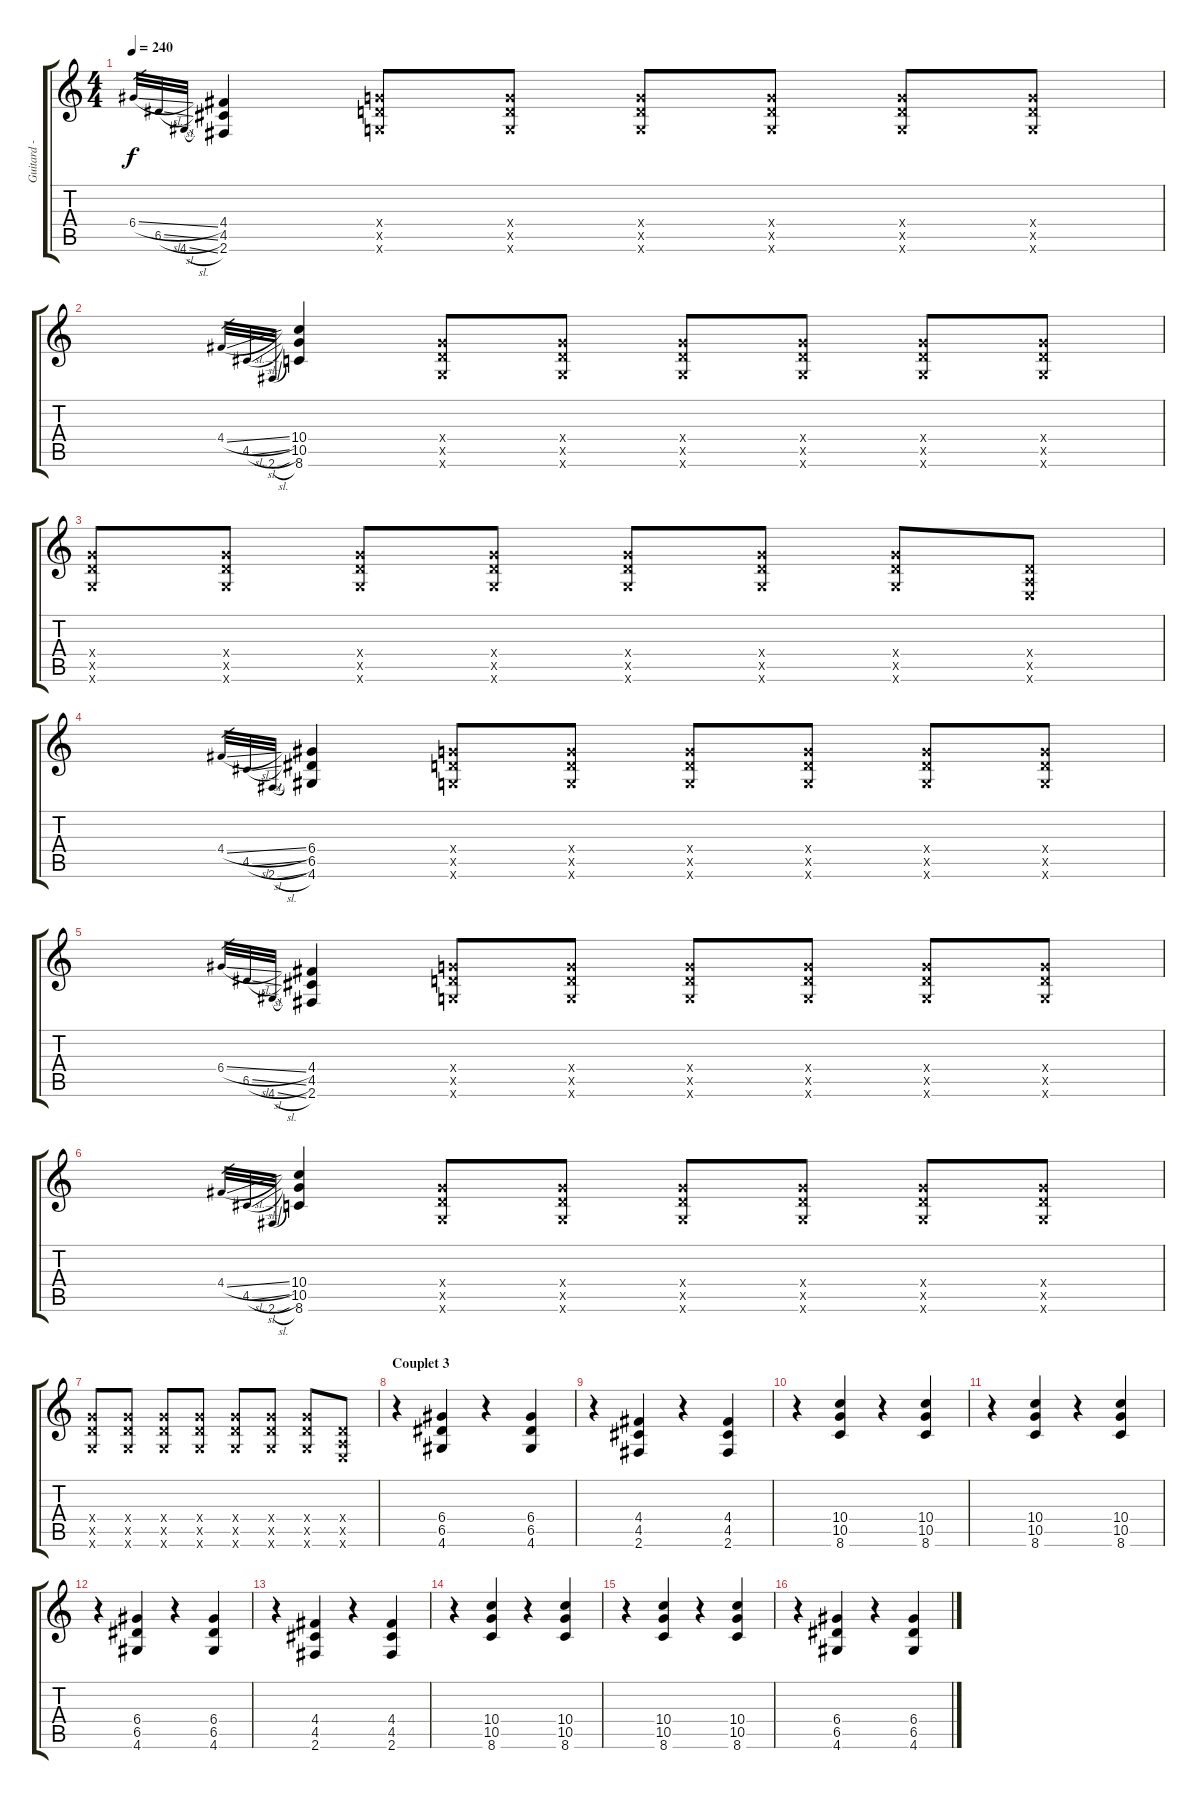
\track ("Guitard - Yves" "Guitard - ") {instrument overdrivenguitar}
\staff {score tabs}
\tuning (E4 B3 G3 D3 A2 E2) {hide}
\ts (4 4)
\tempo 240
\clef g2
\ks c
6.4{sl}.32{gr dy f} 6.5{sl}.32{gr} 4.6{sl}.32{gr} (4.4 4.5 2.6).4 (5.4{x} 5.5{x} 3.6{x}).8 (5.4{x} 5.5{x} 3.6{x}).8 (5.4{x} 5.5{x} 3.6{x}).8 (5.4{x} 5.5{x} 3.6{x}).8 (5.4{x} 5.5{x} 3.6{x}).8 (5.4{x} 5.5{x} 3.6{x}).8 |
4.4{sl}.32{gr} 4.5{sl}.32{gr} 2.6{sl}.32{gr} (10.4 10.5 8.6).4 (5.4{x} 5.5{x} 3.6{x}).8 (5.4{x} 5.5{x} 3.6{x}).8 (5.4{x} 5.5{x} 3.6{x}).8 (5.4{x} 5.5{x} 3.6{x}).8 (5.4{x} 5.5{x} 3.6{x}).8 (5.4{x} 5.5{x} 3.6{x}).8 |
(5.4{x} 5.5{x} 3.6{x}).8 (5.4{x} 5.5{x} 3.6{x}).8 (5.4{x} 5.5{x} 3.6{x}).8 (5.4{x} 5.5{x} 3.6{x}).8 (5.4{x} 5.5{x} 3.6{x}).8 (5.4{x} 5.5{x} 3.6{x}).8 (5.4{x} 5.5{x} 3.6{x}).8 (0.4{x} 0.5{x} 0.6{x}).8 |
4.4{sl}.32{gr} 4.5{sl}.32{gr} 2.6{sl}.32{gr} (6.4 6.5 4.6).4 (5.4{x} 5.5{x} 3.6{x}).8 (5.4{x} 5.5{x} 3.6{x}).8 (5.4{x} 5.5{x} 3.6{x}).8 (5.4{x} 5.5{x} 3.6{x}).8 (5.4{x} 5.5{x} 3.6{x}).8 (5.4{x} 5.5{x} 3.6{x}).8 |
6.4{sl}.32{gr} 6.5{sl}.32{gr} 4.6{sl}.32{gr} (4.4 4.5 2.6).4 (5.4{x} 5.5{x} 3.6{x}).8 (5.4{x} 5.5{x} 3.6{x}).8 (5.4{x} 5.5{x} 3.6{x}).8 (5.4{x} 5.5{x} 3.6{x}).8 (5.4{x} 5.5{x} 3.6{x}).8 (5.4{x} 5.5{x} 3.6{x}).8 |
4.4{sl}.32{gr} 4.5{sl}.32{gr} 2.6{sl}.32{gr} (10.4 10.5 8.6).4 (5.4{x} 5.5{x} 3.6{x}).8 (5.4{x} 5.5{x} 3.6{x}).8 (5.4{x} 5.5{x} 3.6{x}).8 (5.4{x} 5.5{x} 3.6{x}).8 (5.4{x} 5.5{x} 3.6{x}).8 (5.4{x} 5.5{x} 3.6{x}).8 |
(5.4{x} 5.5{x} 3.6{x}).8 (5.4{x} 5.5{x} 3.6{x}).8 (5.4{x} 5.5{x} 3.6{x}).8 (5.4{x} 5.5{x} 3.6{x}).8 (5.4{x} 5.5{x} 3.6{x}).8 (5.4{x} 5.5{x} 3.6{x}).8 (5.4{x} 5.5{x} 3.6{x}).8 (0.4{x} 0.5{x} 0.6{x}).8 |
\section ("" "Couplet 3")
r.4 (6.4 6.5 4.6).4 r.4 (6.4 6.5 4.6).4 |
r.4 (4.4 4.5 2.6).4 r.4 (4.4 4.5 2.6).4 |
r.4 (10.4 10.5 8.6).4 r.4 (10.4 10.5 8.6).4 |
r.4 (10.4 10.5 8.6).4 r.4 (10.4 10.5 8.6).4 |
r.4 (6.4 6.5 4.6).4 r.4 (6.4 6.5 4.6).4 |
r.4 (4.4 4.5 2.6).4 r.4 (4.4 4.5 2.6).4 |
r.4 (10.4 10.5 8.6).4 r.4 (10.4 10.5 8.6).4 |
r.4 (10.4 10.5 8.6).4 r.4 (10.4 10.5 8.6).4 |
r.4 (6.4 6.5 4.6).4 r.4 (6.4 6.5 4.6).4
